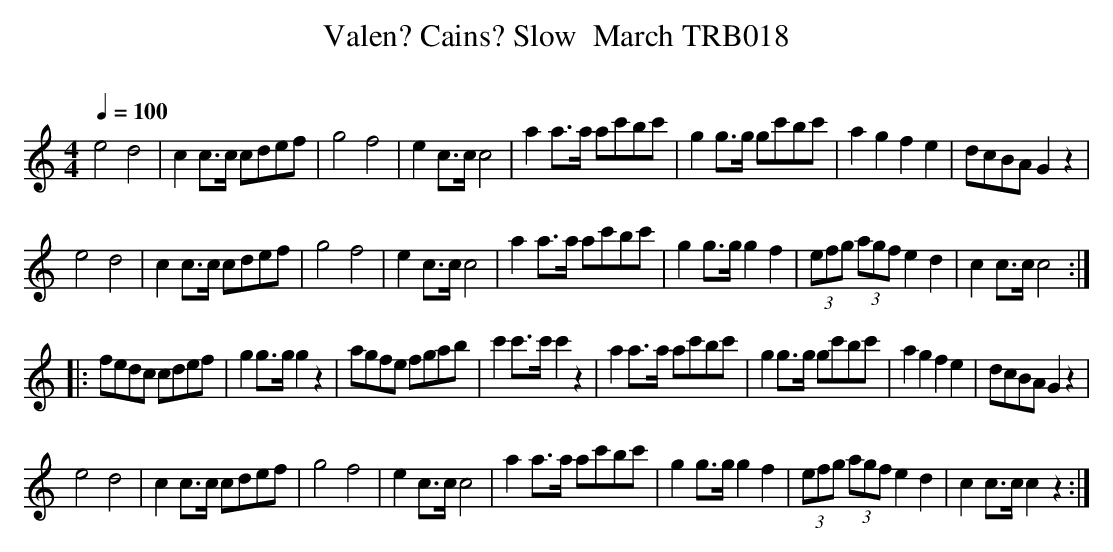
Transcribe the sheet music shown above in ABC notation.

X:1
T:Valen? Cains? Slow  March TRB018
Q:1/4=100
L:1/8
M:4/4
O:
K:C
e4 d4 | c2 c>c cdef | g4 f4 | e2 c>c c4 | a2 a>a ac'bc' | g2 g>g gc'bc' | a2 g2 f2 e2 | dcBA G2 z2 |
e4 d4 | c2 c>c cdef | g4 f4 | e2 c>c c4 | a2 a>a ac'bc' | g2 g>g g2 f2 | (3efg (3agf e2 d2 | c2 c>c c4 :|
|:fedc cdef | g2 g>g g2 z2 | agfe fgab | c'2 c'>c' c'2 z2 | a2 a>a ac'bc' | g2 g>g gc'bc' | a2 g2 f2 e2 | dcBA G2 z2 |
e4 d4 | c2 c>c cdef | g4 f4 | e2 c>c c4 | a2 a>a ac'bc' | g2 g>g g2 f2 | (3efg (3agf e2 d2 | c2 c>c c2 z2 :|
